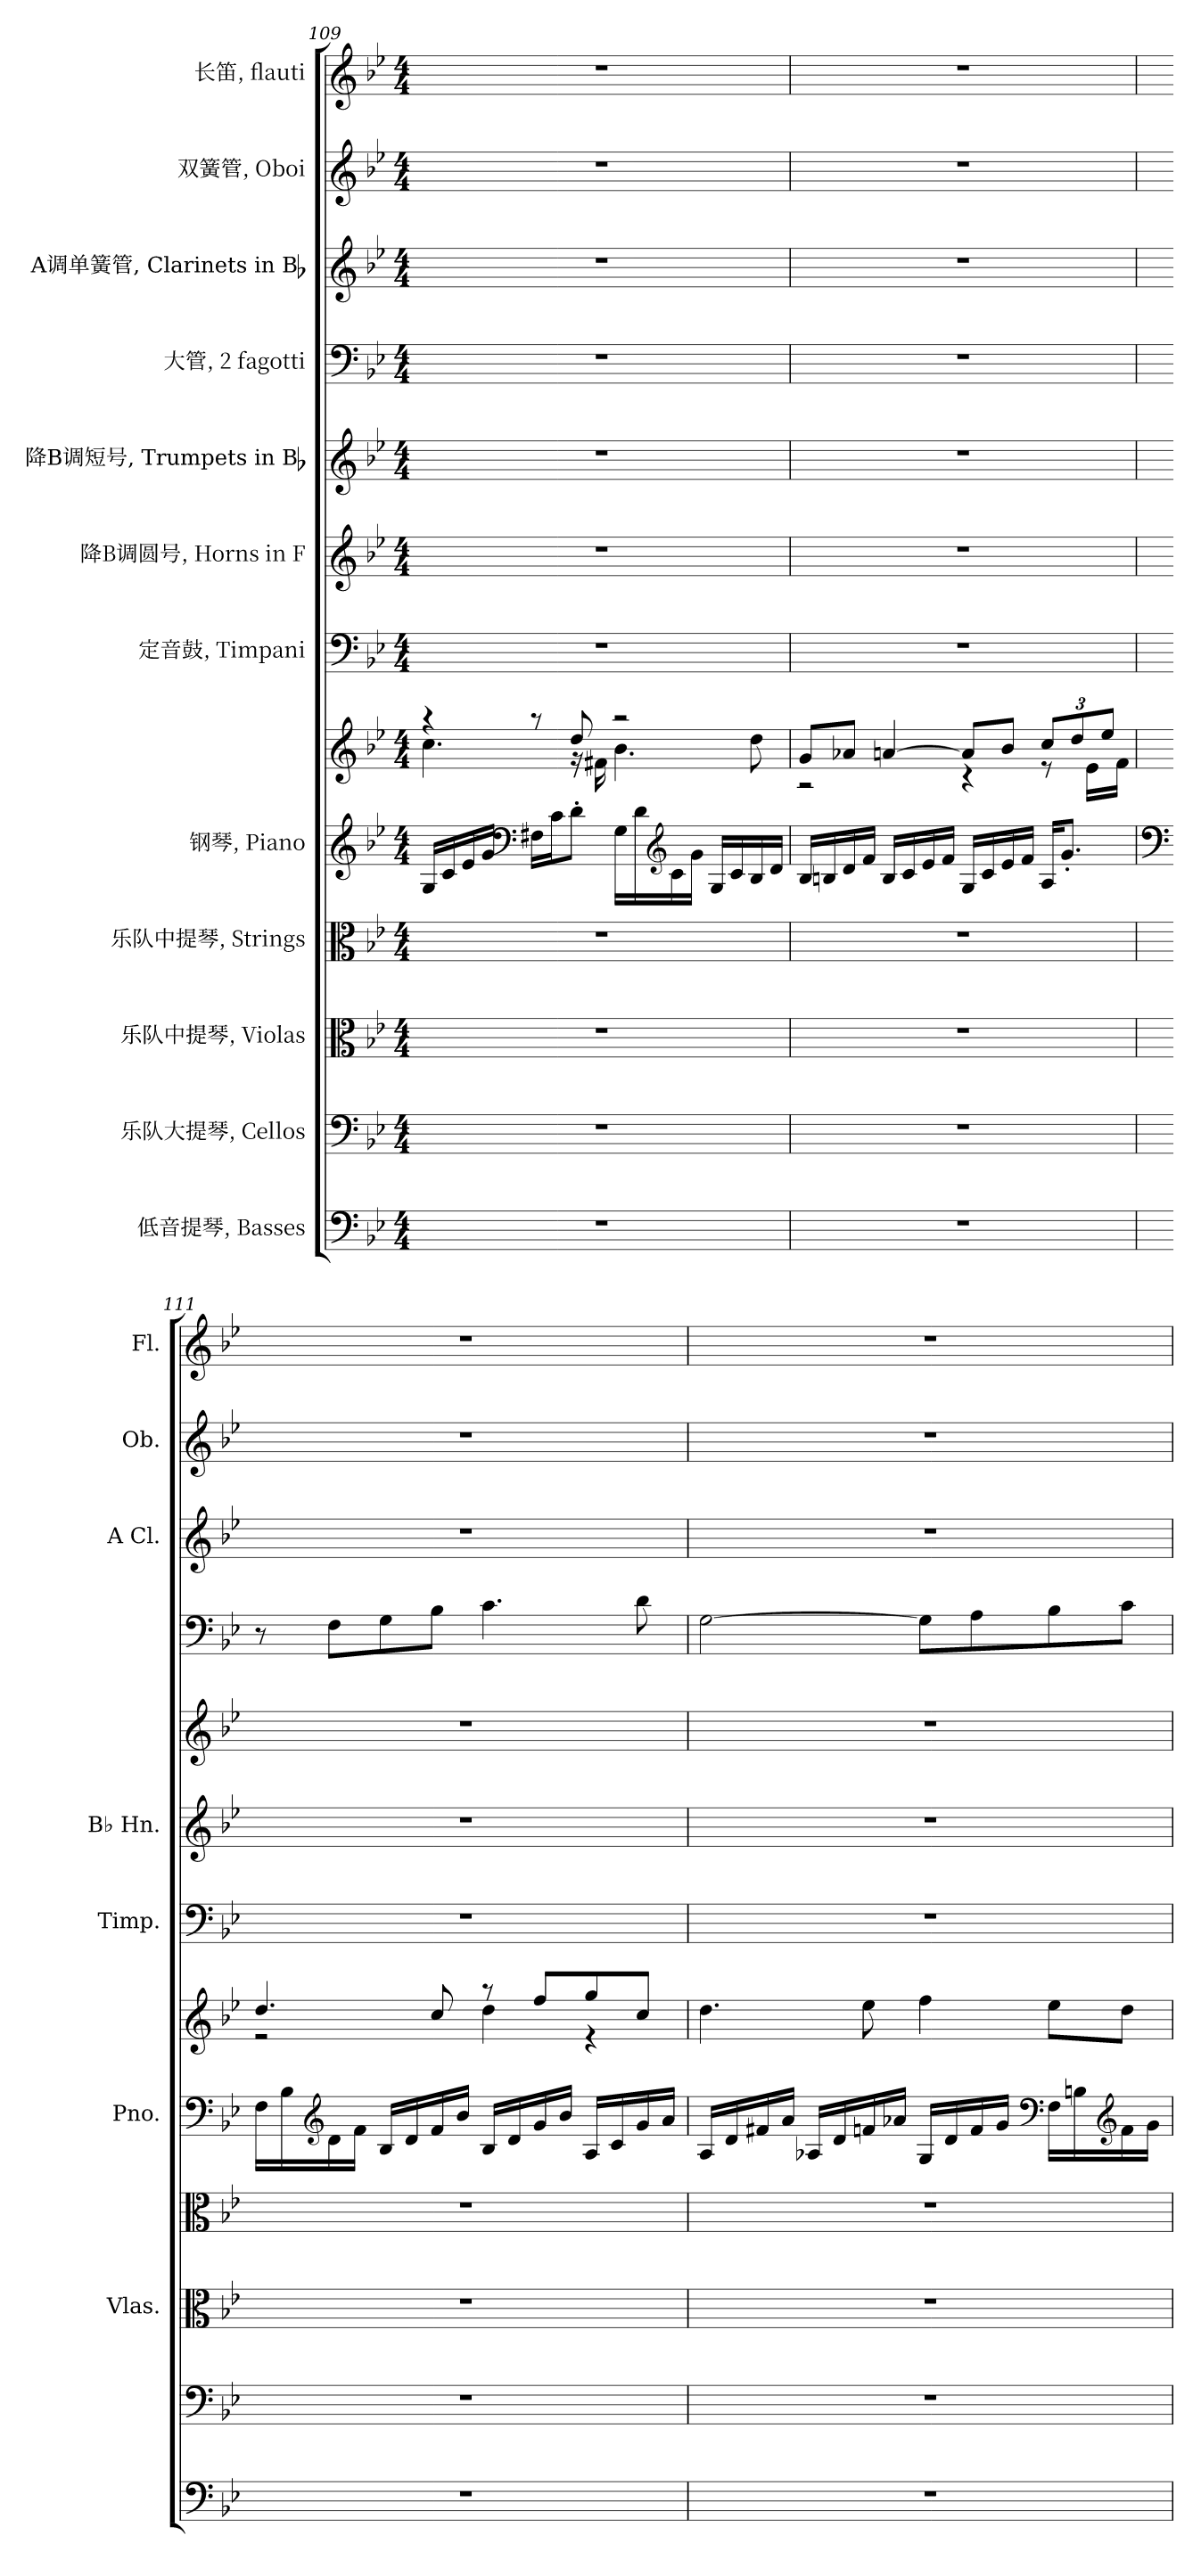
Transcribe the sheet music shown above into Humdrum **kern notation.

**kern	**kern	**kern	**kern	**kern	**kern	**kern	**kern	**kern	**kern	**kern	**kern	**kern
*part12	*part11	*part10	*part9	*part8	*part8	*part7	*part6	*part5	*part4	*part3	*part2	*part1
*staff13	*staff12	*staff11	*staff10	*staff9	*staff8	*staff7	*staff6	*staff5	*staff4	*staff3	*staff2	*staff1
*I"低音提琴, Basses	*I"乐队大提琴, Cellos	*I"乐队中提琴, Violas	*I"乐队中提琴, Strings	*I"钢琴, Piano	*	*I"定音鼓, Timpani	*I"降B调圆号, Horns in F	*I"降B调短号, Trumpets in Bb	*I"大管, 2 fagotti	*I"A调单簧管, Clarinets in Bb	*I"双簧管, Oboi	*I"长笛, flauti
*	*	*I'Vlas.	*	*I'Pno.	*	*I'Timp.	*I'B♭ Hn.	*	*	*I'A Cl.	*I'Ob.	*I'Fl.
!!LO:PB:g=z
*clefF4	*clefF4	*clefC3	*clefC3	*clefG2	*clefG2	*clefF4	*clefG2	*clefG2	*clefF4	*clefG2	*clefG2	*clefG2
*ITrd7c12	*	*	*	*	*	*	*ITrd1c2	*ITrd1c2	*	*ITrd2c3	*	*
*k[b-e-]	*k[b-e-]	*k[b-e-]	*k[b-e-]	*k[b-e-]	*k[b-e-]	*k[b-e-]	*k[b-e-a-d-]	*k[b-e-a-d-]	*k[b-e-]	*k[f#]	*k[b-e-]	*k[b-e-]
*M4/4	*M4/4	*M4/4	*M4/4	*M4/4	*M4/4	*M4/4	*M4/4	*M4/4	*M4/4	*M4/4	*M4/4	*M4/4
=109	=109	=109	=109	=109	=109	=109	=109	=109	=109	=109	=109	=109
*	*	*	*	*	*^	*	*	*	*	*	*	*
1r	1r	1r	1r	16G/LL	4r	4.cc\	1r	1r	1r	1r	1r	1r	1r
.	.	.	.	16c/	.	.	.	.	.	.	.	.	.
.	.	.	.	16e-/	.	.	.	.	.	.	.	.	.
.	.	.	.	16g/JJ	.	.	.	.	.	.	.	.	.
*	*	*	*	*clefF4	*	*	*	*	*	*	*	*	*
.	.	.	.	16F#X\LL	8r	.	.	.	.	.	.	.	.
.	.	.	.	16c\J	.	.	.	.	.	.	.	.	.
.	.	.	.	8d'\J	8dd/	16r	.	.	.	.	.	.	.
.	.	.	.	.	.	16f#X\	.	.	.	.	.	.	.
.	.	.	.	16G\LL	2r	4.b-\	.	.	.	.	.	.	.
.	.	.	.	16d\	.	.	.	.	.	.	.	.	.
*	*	*	*	*clefG2	*	*	*	*	*	*	*	*	*
.	.	.	.	16c\	.	.	.	.	.	.	.	.	.
.	.	.	.	16g\JJ	.	.	.	.	.	.	.	.	.
.	.	.	.	16G/LL	.	.	.	.	.	.	.	.	.
.	.	.	.	16c/	.	.	.	.	.	.	.	.	.
.	.	.	.	16B-/	.	8dd\	.	.	.	.	.	.	.
.	.	.	.	16d/JJ	.	.	.	.	.	.	.	.	.
=110	=110	=110	=110	=110	=110	=110	=110	=110	=110	=110	=110	=110	=110
1r	1r	1r	1r	16B-/LL	8g/L	2r	1r	1r	1r	1r	1r	1r	1r
.	.	.	.	16Bn/	.	.	.	.	.	.	.	.	.
.	.	.	.	16d/	8a-X/J	.	.	.	.	.	.	.	.
.	.	.	.	16f/JJ	.	.	.	.	.	.	.	.	.
.	.	.	.	16B/LL	[4an/	.	.	.	.	.	.	.	.
.	.	.	.	16c/	.	.	.	.	.	.	.	.	.
.	.	.	.	16e-/	.	.	.	.	.	.	.	.	.
.	.	.	.	16f/JJ	.	.	.	.	.	.	.	.	.
.	.	.	.	16G/LL	8a/L]	4r	.	.	.	.	.	.	.
.	.	.	.	16c/	.	.	.	.	.	.	.	.	.
.	.	.	.	16e-/	8b-/J	.	.	.	.	.	.	.	.
.	.	.	.	16f/JJ	.	.	.	.	.	.	.	.	.
*	*	*	*	*	*Xbrackettup	*	*	*	*	*	*	*	*
.	.	.	.	16A/KL	12cc/L	8r	.	.	.	.	.	.	.
.	.	.	.	8.g'/J	.	.	.	.	.	.	.	.	.
.	.	.	.	.	12dd/	.	.	.	.	.	.	.	.
.	.	.	.	.	.	16e-\LL	.	.	.	.	.	.	.
.	.	.	.	.	12ee-/J	.	.	.	.	.	.	.	.
.	.	.	.	.	.	16f\JJ	.	.	.	.	.	.	.
!!LO:PB:g=z
=111	=111	=111	=111	=111	=111	=111	=111	=111	=111	=111	=111	=111	=111
*	*	*	*	*clefF4	*	*	*	*	*	*	*	*	*
1r	1r	1r	1r	16F\LL	4.dd/	2r	1r	1r	1r	8r	1r	1r	1r
.	.	.	.	16B-\	.	.	.	.	.	.	.	.	.
*	*	*	*	*clefG2	*	*	*	*	*	*	*	*	*
.	.	.	.	16d\	.	.	.	.	.	8F\L	.	.	.
.	.	.	.	16f\JJ	.	.	.	.	.	.	.	.	.
.	.	.	.	16B-/LL	.	.	.	.	.	8G\	.	.	.
.	.	.	.	16d/	.	.	.	.	.	.	.	.	.
.	.	.	.	16f/	8cc/	.	.	.	.	8B-\J	.	.	.
.	.	.	.	16b-/JJ	.	.	.	.	.	.	.	.	.
.	.	.	.	16B-/LL	8r	4dd\	.	.	.	4.c\	.	.	.
.	.	.	.	16d/	.	.	.	.	.	.	.	.	.
.	.	.	.	16g/	8ff/L	.	.	.	.	.	.	.	.
.	.	.	.	16b-/JJ	.	.	.	.	.	.	.	.	.
.	.	.	.	16A/LL	8gg/	4r	.	.	.	.	.	.	.
.	.	.	.	16c/	.	.	.	.	.	.	.	.	.
.	.	.	.	16g/	8cc/J	.	.	.	.	8d\	.	.	.
.	.	.	.	16a/JJ	.	.	.	.	.	.	.	.	.
*	*	*	*	*	*v	*v	*	*	*	*	*	*	*
=112	=112	=112	=112	=112	=112	=112	=112	=112	=112	=112	=112	=112
1r	1r	1r	1r	16A/LL	4.dd\	1r	1r	1r	[2G\	1r	1r	1r
.	.	.	.	16d/	.	.	.	.	.	.	.	.
.	.	.	.	16f#X/	.	.	.	.	.	.	.	.
.	.	.	.	16a/JJ	.	.	.	.	.	.	.	.
.	.	.	.	16A-X/LL	.	.	.	.	.	.	.	.
.	.	.	.	16d/	.	.	.	.	.	.	.	.
.	.	.	.	16fn/	8ee-\	.	.	.	.	.	.	.
.	.	.	.	16a-X/JJ	.	.	.	.	.	.	.	.
.	.	.	.	16G/LL	4ff\	.	.	.	8G\L]	.	.	.
.	.	.	.	16d/	.	.	.	.	.	.	.	.
.	.	.	.	16f/	.	.	.	.	8A\	.	.	.
.	.	.	.	16g/JJ	.	.	.	.	.	.	.	.
*	*	*	*	*clefF4	*	*	*	*	*	*	*	*
.	.	.	.	16F\LL	8ee-\L	.	.	.	8B-\	.	.	.
.	.	.	.	16Bn\	.	.	.	.	.	.	.	.
*	*	*	*	*clefG2	*	*	*	*	*	*	*	*
.	.	.	.	16f\	8dd\J	.	.	.	8c\J	.	.	.
.	.	.	.	16g\JJ	.	.	.	.	.	.	.	.
=	=	=	=	=	=	=	=	=	=	=	=	=
*-	*-	*-	*-	*-	*-	*-	*-	*-	*-	*-	*-	*-
